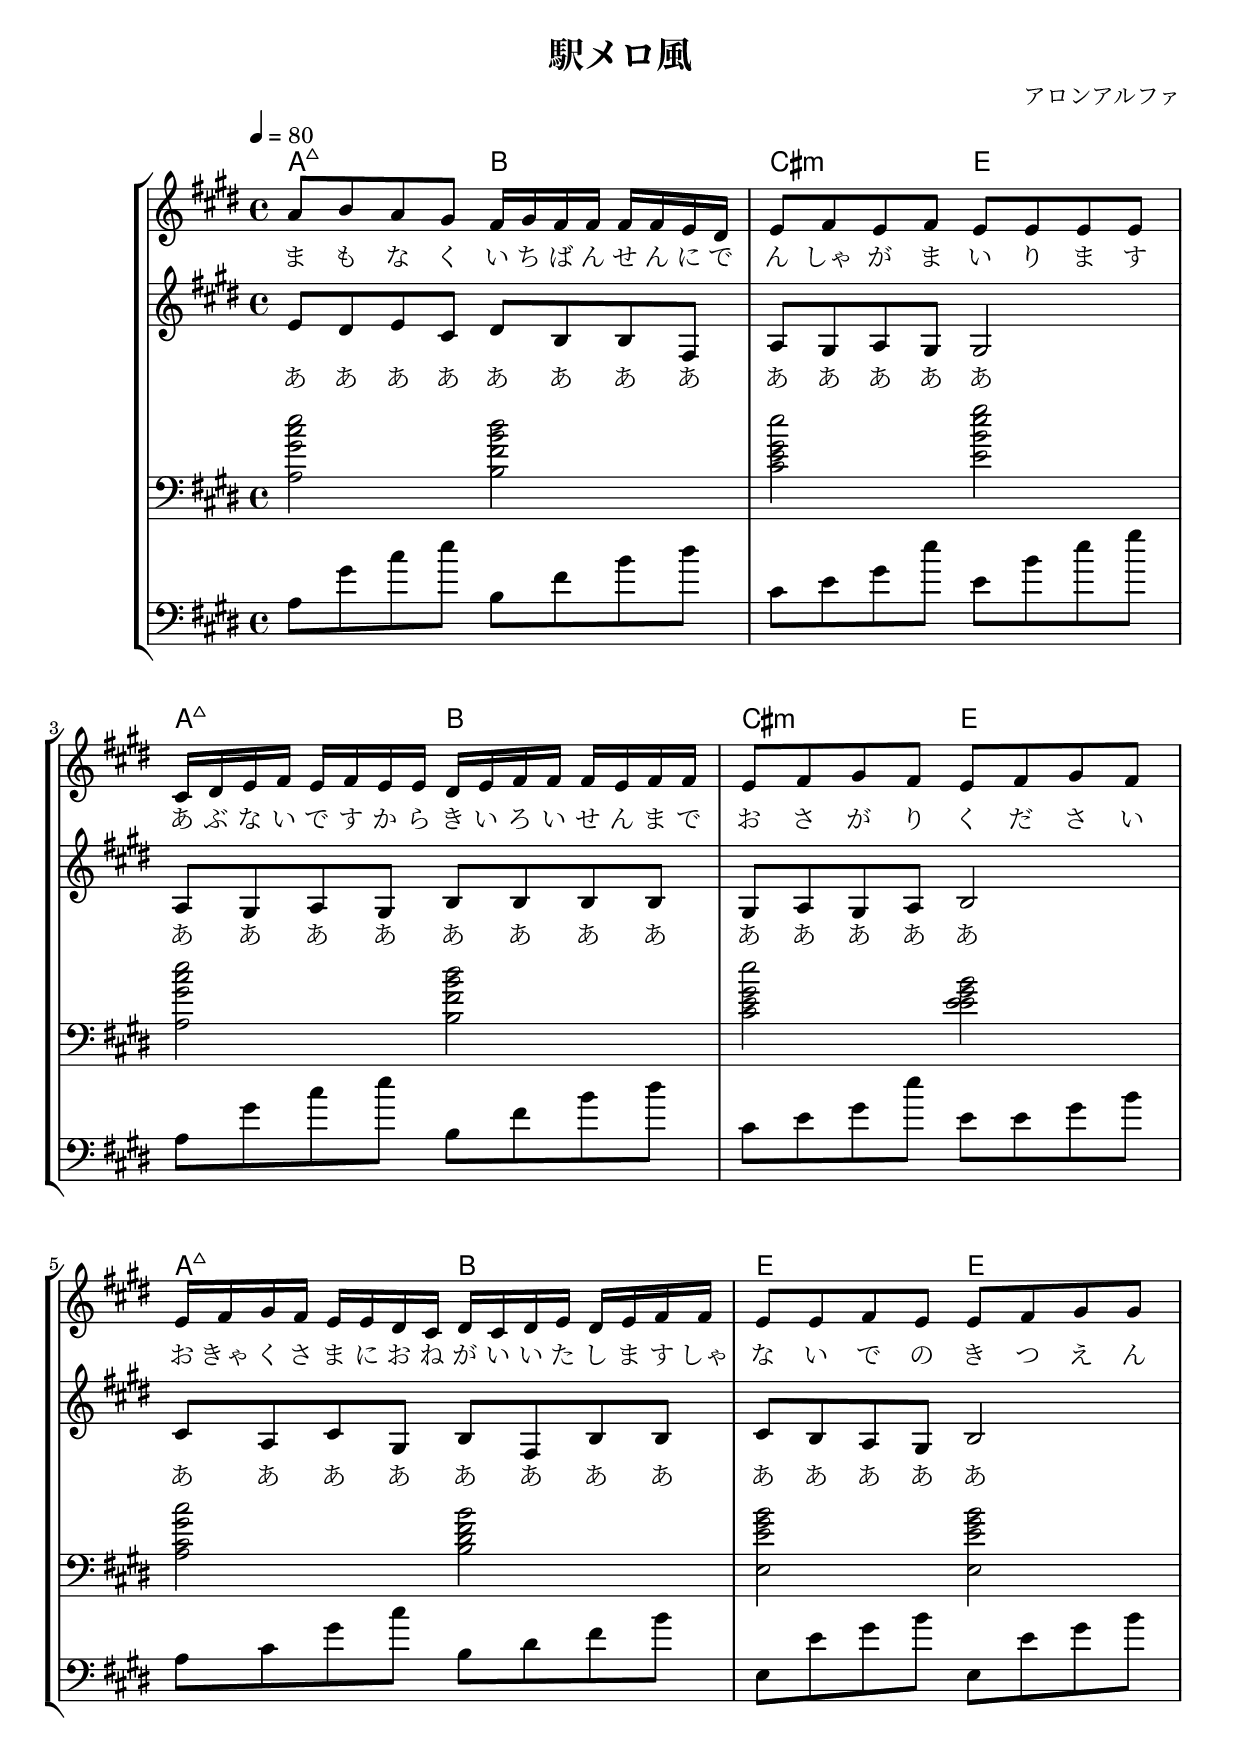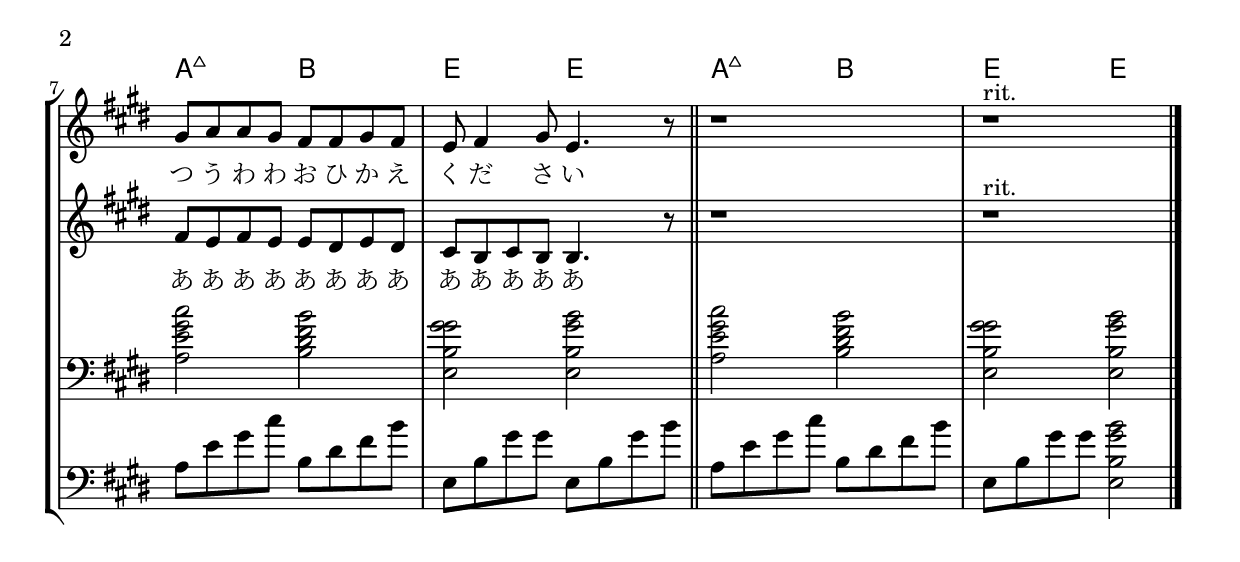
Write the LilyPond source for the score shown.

\version "2.12.1"

\header {
	title = \markup {駅メロ風}
	composer = \markup \center-column {アロンアルファ}
}

harmony = \chordmode {
	a2:maj7 b cis:m e a:maj7 b cis:m e a:maj7 b e e a:maj7 b e e 

	a:maj7 b e e 
}

melody = {
	\set Staff.midiInstrument = #"Pad 1 (new age)"
		\key e \major
	\tempo 4 = 80
a'8  b'8  a'8  gis'8  fis'16  gis'16  fis'16  fis'16  fis'16  fis'16  e'16  dis'16 
	e'8  fis'8  e'8  fis'8  e'8  e'8  e'8  e'8 
	cis'16  dis'16  e'16  fis'16  e'16  fis'16  e'16  e'16  dis'16  e'16  fis'16  fis'16  fis'16  e'16  fis'16  fis'16 
	e'8  fis'8  gis'8  fis'8  e'8  fis'8  gis'8  fis'8 
	e'16  fis'16  gis'16  fis'16  e'16  e'16  dis'16  cis'16  dis'16  cis'16  dis'16  e'16  dis'16  e'16  fis'16  fis'16 
	e'8  e'8  fis'8  e'8  e'8  fis'8  gis'8  gis'8 
	gis'8  a'8  a'8  gis'8  fis'8  fis'8  gis'8  fis'8 
	e'8  fis'4  gis'8  e'4.  	r8 	r1 | r1^"rit." \bar "|."
}

words = \lyricmode {
	ま  も  な  く  い  ち  ば  ん  せ  ん  に  で  ん  しゃ  が  ま  い  り  ま  す  あ  ぶ  な  い  で  す  か  ら  き  い  ろ  い  せ  ん  ま  で  お  さ  が  り  く  だ  さ  い  お  きゃ  く  さ  ま  に  お  ね  が  い  い  た  し  ま  す  しゃ  な  い  で  の  き  つ  え  ん  つ  う  わ  わ  お  ひ  か  え  く  だ  さ  い  
	
}

secondmelody = {
	\set Staff.midiInstrument = #"Pad 1 (new age)"
		\key e \major
	\tempo 4 = 80
e'8  dis'8  e'8  cis'8  dis'8  b8  b8  fis8 
	a8  gis8  a8  gis8  gis2 
	a8  gis8  a8  gis8  b8  b8  b8  b8 
	gis8  a8  gis8  a8  b2 
	cis'8  a8  cis'8  gis8  b8  fis8  b8  b8 
	cis'8  b8  a8  gis8  b2 
	fis'8  e'8  fis'8  e'8  e'8  dis'8  e'8  dis'8 
	cis'8  b8  cis'8  b8  b4.  	r8 	r1 | r1^"rit." \bar "|."
}

secondwords = \lyricmode {
	あ  あ  あ  あ  あ  あ  あ  あ  あ  あ  あ  あ  あ  あ  あ  あ  あ  あ  あ  あ  あ  あ  あ  あ  あ  あ  あ  あ  あ  あ  あ  あ  あ  あ  あ  あ  あ  あ  あ  あ  あ  あ  あ  あ  あ  あ  あ  あ  あ  あ  あ  あ  
	
}

tempochange = {
	\tempo 4 = 80
	r1 | r1 | r1 | r1 | r1 | r1 | r1 | r1 \bar "||"
	\tempo 4 = 80
	r1 | \tempo 4 = 60 r2 \tempo 4 = 53 r2 \bar "|."
}

mainacc = {
	\clef bass
	\set Staff.midiInstrument = #"Pad 1 (new age)"
	\key e \major
	\tempo 4 = 80
	<a gis' cis'' e''>2
	<b fis' b' dis''>2
	<cis' e' gis' e''>2
	<e' b' e'' gis''>2
	<a gis' cis'' e''>2
	<b fis' b' dis''>2
	<cis' e' gis' e''>2
	<e' e' gis' b'>2
	<a cis' gis' cis''>2
	<b dis' fis' b'>2
	<e e' gis' b'>2
	<e e' gis' b'>2
	<a e' gis' cis''>2
	<b dis' fis' b'>2
	<e b gis' gis'>2
	<e b gis' b'>2
	\bar "||"

	\set Staff.midiInstrument = #"Pad 1 (new age)"
	<a e' gis' cis''>2
	<b dis' fis' b'>2
	<e b gis' gis'>2
	<e b gis' b'>2
	\bar "|."
}

subacc = {
	\clef bass
	\set Staff.midiInstrument = #"Pad 1 (new age)"
	\key e \major
	\tempo 4 = 80
	a8 gis'8 cis''8 e''8
	b8 fis'8 b'8 dis''8
	cis'8 e'8 gis'8 e''8
	e'8 b'8 e''8 gis''8
	a8 gis'8 cis''8 e''8
	b8 fis'8 b'8 dis''8
	cis'8 e'8 gis'8 e''8
	e'8 e'8 gis'8 b'8
	a8 cis'8 gis'8 cis''8
	b8 dis'8 fis'8 b'8
	e8 e'8 gis'8 b'8
	e8 e'8 gis'8 b'8
	a8 e'8 gis'8 cis''8
	b8 dis'8 fis'8 b'8
	e8 b8 gis'8 gis'8
	e8 b8 gis'8 b'8
	\bar "||"

	\set Staff.midiInstrument = #"Pad 1 (new age)"
	a8 e'8 gis'8 cis''8
	b8 dis'8 fis'8 b'8
	e8 b8 gis'8 gis'8
	<e b gis' b'>2
	\bar "|."
}

percA = {
	\drummode {
	r1 |r1 |r1 |r1 |r1 |r1 |r1 |r1 \bar "||"
	r1 |r1 \bar "|."
	}
}

percB = {
	\drummode {
	r1 |r1 |r1 |r1 |r1 |r1 |r1 |r1 \bar "||"
	r1 |r1 \bar "|."
	}
}

percC = {
	\drummode {
	r1 |r1 |r1 |r1 |r1 |r1 |r1 |r1 \bar "||"
	r1 |r1 \bar "|."
	}
}

percD = {
	\drummode {
	r1 |r1 |r1 |r1 |r1 |r1 |r1 |r1 \bar "||"
	r1 |r1 \bar "|."
	}
}

percE = {
	\drummode {
	r1 |r1 |r1 |r1 |r1 |r1 |r1 |r1 \bar "||"
	r1 |r1 \bar "|."
	}
}

\score {
	<<
		\new StaffGroup <<
			\new ChordNames {\harmony}
			\new Voice = "melody" {\melody}
			\new Lyrics \lyricsto "melody" \words
			\new Voice = "secondmelody" {\secondmelody}
			\new Lyrics \lyricsto "secondmelody" \secondwords
			\new Staff = "mainacc" {\mainacc}
			\new Staff = "subacc" {\subacc}
		>>
	>>
	\layout { }
}
